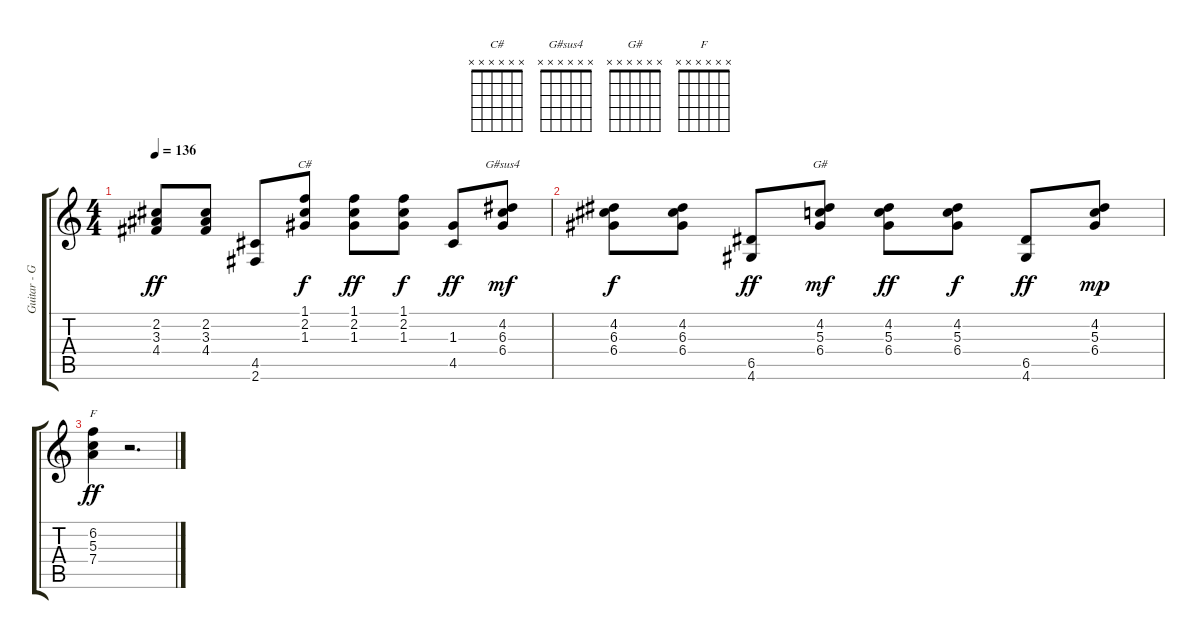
\track ("Guitar - Gary Talley" "Guitar - G") {instrument acousticguitarsteel}
\staff {score tabs}
\tuning (E4 B3 G3 D3 A2 E2) {hide}
\chord ("C#" x x x x x x)
\chord ("G#sus4" x x x x x x)
\chord ("G#" x x x x x x)
\chord ("F" x x x x x x)
\ts (4 4)
\tempo 136
\clef g2
\ks c
(2.2 3.3 4.4).8{dy ff} (2.2 3.3 4.4).8 (4.5 2.6).8 (1.1 2.2 1.3).8{ch "C#" dy f} (1.1 2.2 1.3).8{dy ff} (1.1 2.2 1.3).8{dy f} (1.3 4.5).8{dy ff} (4.2 6.3 6.4).8{ch "G#sus4" dy mf} |
(4.2 6.3 6.4).8{dy f} (4.2 6.3 6.4).8 (6.5 4.6).8{dy ff} (4.2 5.3 6.4).8{ch "G#" dy mf} (4.2 5.3 6.4).8{dy ff} (4.2 5.3 6.4).8{dy f} (6.5 4.6).8{dy ff} (4.2 5.3 6.4).8{dy mp} |
(6.2 5.3 7.4).4{ch "F" dy ff} r.2{d}
